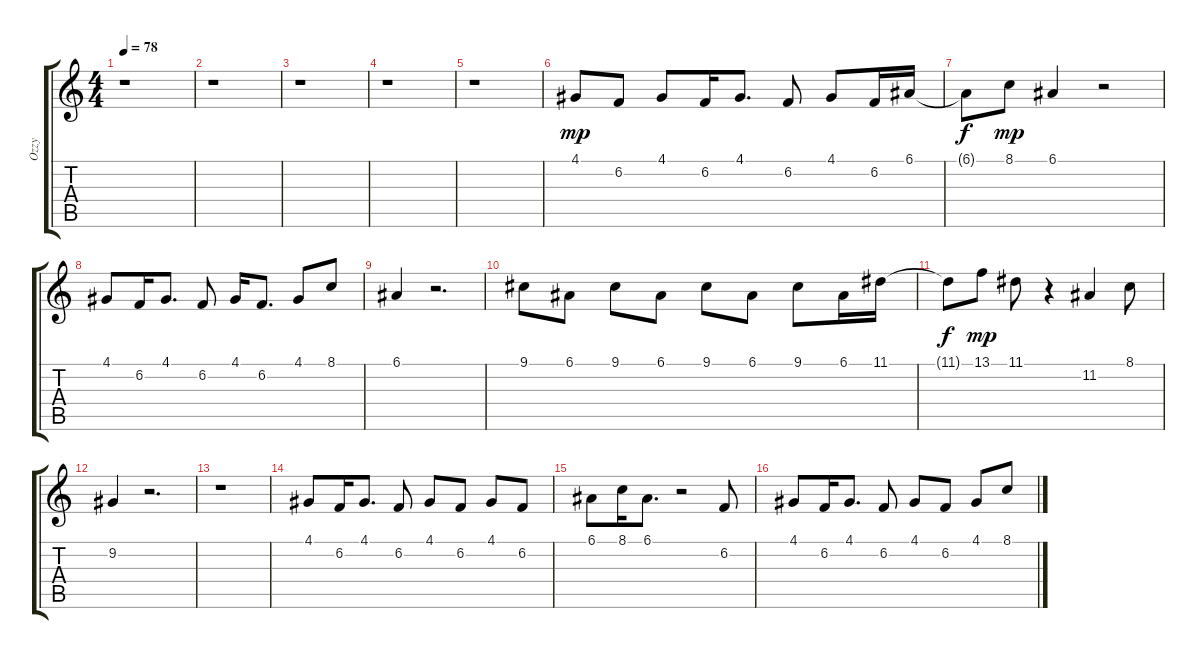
\track ("Ozzy" "Ozzy") {instrument synthbrass1}
\staff {score tabs}
\tuning (E4 B3 G3 D3 A2 E2) {hide}
\ts (4 4)
\tempo 78
\clef g2
\ks c
r.1{dy mp instrument synthbrass1} |
r.1 |
r.1 |
r.1 |
r.1 |
4.1.8 6.2.8 4.1.8 6.2.16 4.1.8{d} 6.2.8 4.1.8 6.2.16 6.1.16 |
6.1{t}.8{dy f} 8.1.8{dy mp} 6.1.4 r.2 |
4.1.8 6.2.16 4.1.8{d} 6.2.8 4.1.16 6.2.8{d} 4.1.8 8.1.8 |
6.1.4 r.2{d} |
9.1.8 6.1.8 9.1.8 6.1.8 9.1.8 6.1.8 9.1.8 6.1.16 11.1.16 |
11.1{t}.8{dy f} 13.1.8{dy mp} 11.1.8 r.4 11.2.4 8.1.8 |
9.2.4 r.2{d} |
r.1 |
4.1.8 6.2.16 4.1.8{d} 6.2.8 4.1.8 6.2.8 4.1.8 6.2.8 |
6.1.8 8.1.16 6.1.8{d} r.2 6.2.8 |
4.1.8 6.2.16 4.1.8{d} 6.2.8 4.1.8 6.2.8 4.1.8 8.1.8
